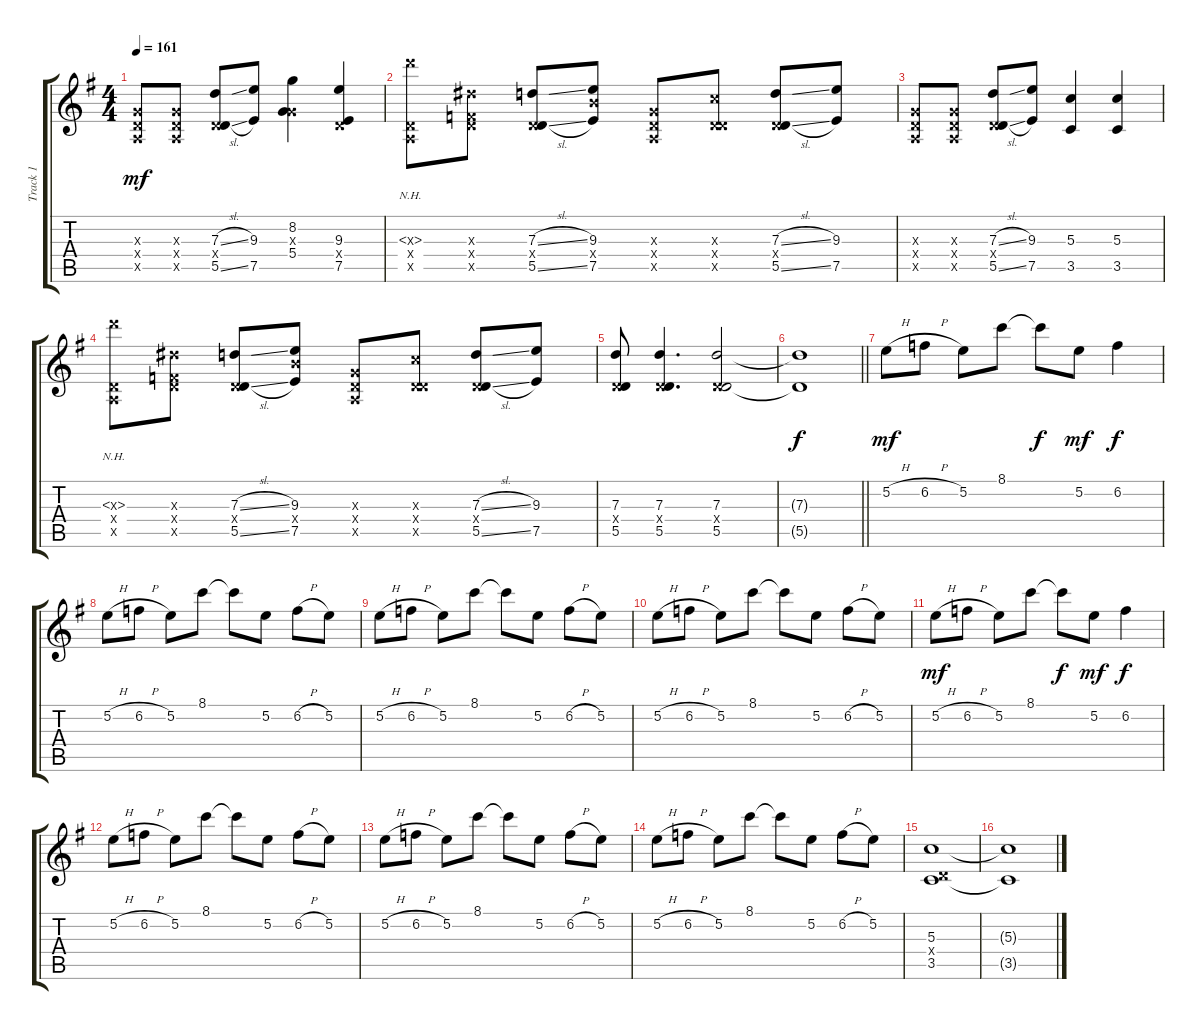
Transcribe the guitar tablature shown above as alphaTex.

\track ("Track 1" "Track 1") {instrument distortionguitar}
\staff {score tabs}
\tuning (E4 B3 G3 D3 A2 D2) {hide}
\ts (4 4)
\tempo 161
\clef g2
\ks g
(0.3{x} 0.4{x} 0.5{x}).8{dy mf} (0.3{x} 0.4{x} 0.5{x}).8 (7.3{sl} 0.4{x} 5.5{sl}).8 (9.3 7.5).8 (8.2 0.3{x} 5.4).4 (9.3 0.4{x} 7.5).4 |
(7.3{nh x} 0.4{x} 0.5{x}).8 (8.3{x} 0.4{x} 8.5{x}).8 (7.3{sl} 0.4{x} 5.5{sl}).8 (9.3 9.4{x} 7.5).8 (0.3{x} 0.4{x} 0.5{x}).8 (5.3{x} 0.4{x} 5.5{x}).8 (7.3{sl} 0.4{x} 5.5{sl}).8 (9.3 7.5).8 |
(0.3{x} 0.4{x} 0.5{x}).8 (0.3{x} 0.4{x} 0.5{x}).8 (7.3{sl} 0.4{x} 5.5{sl}).8 (9.3 7.5).8 (5.3 3.5).4 (5.3 3.5).4 |
(7.3{nh x} 0.4{x} 0.5{x}).8 (8.3{x} 0.4{x} 8.5{x}).8 (7.3{sl} 0.4{x} 5.5{sl}).8 (9.3 9.4{x} 7.5).8 (0.3{x} 0.4{x} 0.5{x}).8 (5.3{x} 0.4{x} 5.5{x}).8 (7.3{sl} 0.4{x} 5.5{sl}).8 (9.3 7.5).8 |
(7.3 0.4{x} 5.5).8 (7.3 0.4{x} 5.5).4{d} (7.3 0.4{x} 5.5).2 |
\barLineRight lightlight
(7.3{t} 5.5{t}).1{dy f} |
5.2{h}.8{dy mf} 6.2{h}.8 5.2.8 8.1.8 8.1{t}.8{dy f} 5.2.8{dy mf} 6.2.4{dy f} |
5.2{h}.8 6.2{h}.8 5.2.8 8.1.8 8.1{t}.8 5.2.8 6.2{h}.8 5.2.8 |
5.2{h}.8 6.2{h}.8 5.2.8 8.1.8 8.1{t}.8 5.2.8 6.2{h}.8 5.2.8 |
5.2{h}.8 6.2{h}.8 5.2.8 8.1.8 8.1{t}.8 5.2.8 6.2{h}.8 5.2.8 |
5.2{h}.8{dy mf} 6.2{h}.8 5.2.8 8.1.8 8.1{t}.8{dy f} 5.2.8{dy mf} 6.2.4{dy f} |
5.2{h}.8 6.2{h}.8 5.2.8 8.1.8 8.1{t}.8 5.2.8 6.2{h}.8 5.2.8 |
5.2{h}.8 6.2{h}.8 5.2.8 8.1.8 8.1{t}.8 5.2.8 6.2{h}.8 5.2.8 |
5.2{h}.8 6.2{h}.8 5.2.8 8.1.8 8.1{t}.8 5.2.8 6.2{h}.8 5.2.8 |
(5.3 0.4{x} 3.5).1 |
(5.3{t} 3.5{t}).1
